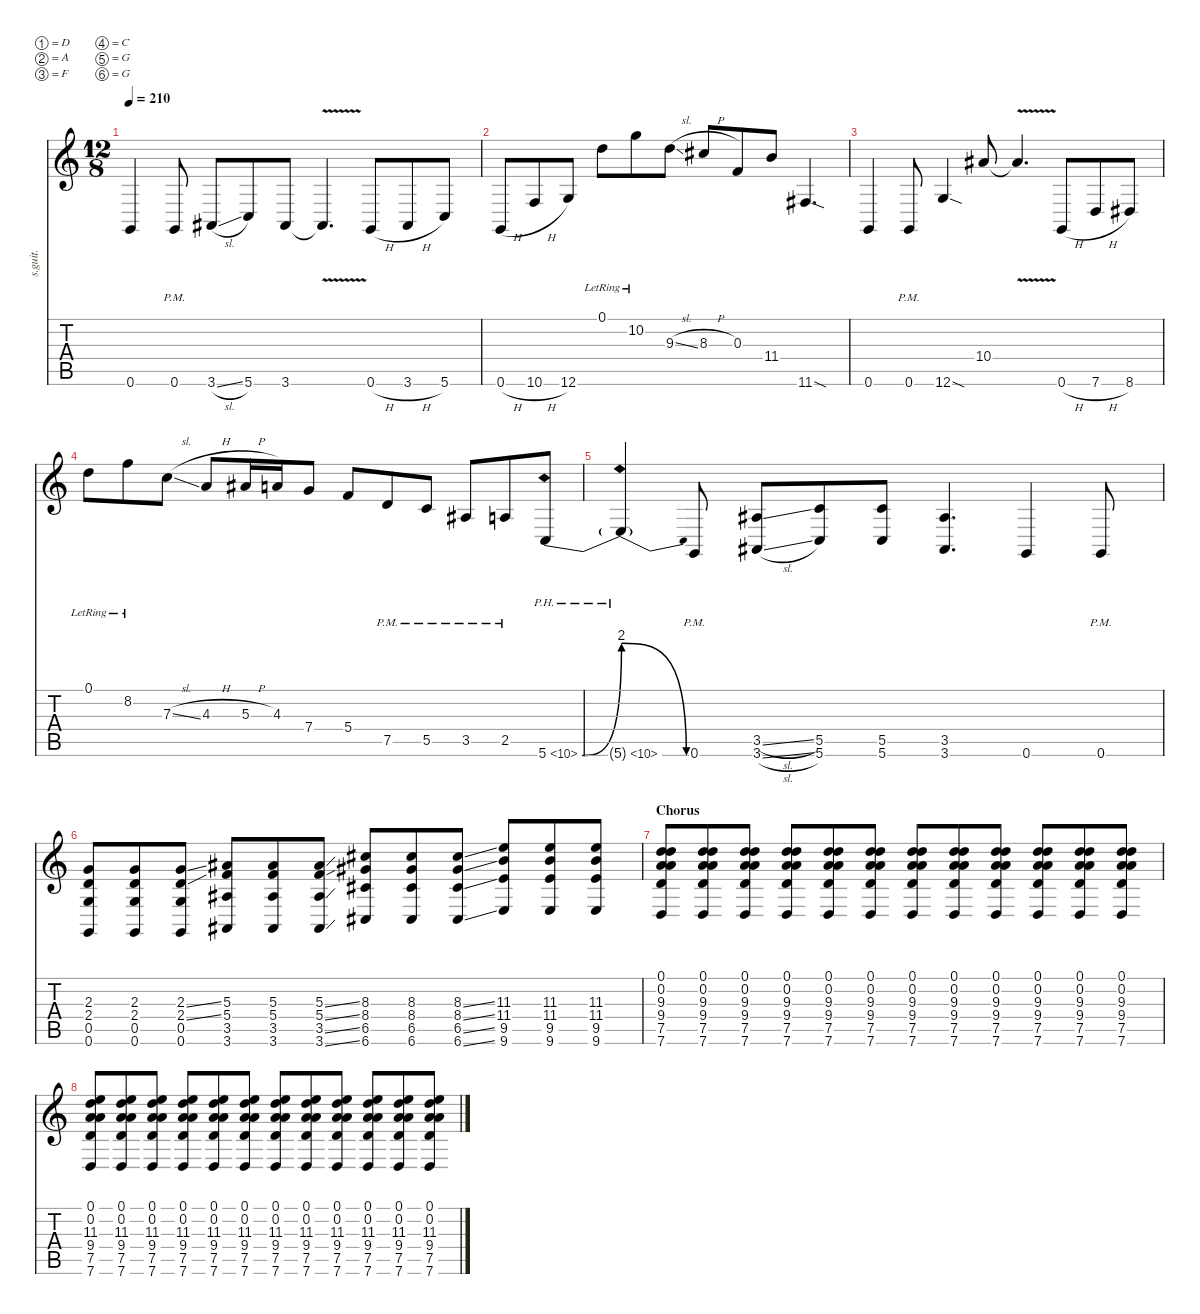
\defaultSystemsLayout 4
\hideDynamics
\bracketExtendMode nobrackets
\track ("Rythm Guitar 2" "s.guit.") {instrument distortionguitar}
\staff {score tabs}
\tuning (D4 A3 F3 C3 G2 G1)
\ts (12 8)
\tempo 210
\clef g2
\ks c
0.6.4{lyrics (0 "") lyrics (1 "") lyrics (2 "") lyrics (3 "") lyrics (4 "") dy f} 0.6{pm}.8{lyrics (0 "") lyrics (1 "") lyrics (2 "") lyrics (3 "") lyrics (4 "")} 3.6{sl acc #}.8{lyrics (0 "") lyrics (1 "") lyrics (2 "") lyrics (3 "") lyrics (4 "")} 5.6.8{lyrics (0 "") lyrics (1 "") lyrics (2 "") lyrics (3 "") lyrics (4 "")} 3.6{acc #}.8{lyrics (0 "") lyrics (1 "") lyrics (2 "") lyrics (3 "") lyrics (4 "")} 3.6{v t acc #}.4{d lyrics (0 "") lyrics (1 "") lyrics (2 "") lyrics (3 "") lyrics (4 "")} 0.6{h}.8{lyrics (0 "") lyrics (1 "") lyrics (2 "") lyrics (3 "") lyrics (4 "")} 3.6{h acc #}.8{lyrics (0 "") lyrics (1 "") lyrics (2 "") lyrics (3 "") lyrics (4 "")} 5.6.8{lyrics (0 "") lyrics (1 "") lyrics (2 "") lyrics (3 "") lyrics (4 "")} |
0.6{h}.8{lyrics (0 "") lyrics (1 "") lyrics (2 "") lyrics (3 "") lyrics (4 "")} 10.6{h}.8{lyrics (0 "") lyrics (1 "") lyrics (2 "") lyrics (3 "") lyrics (4 "")} 12.6.8{lyrics (0 "") lyrics (1 "") lyrics (2 "") lyrics (3 "") lyrics (4 "")} 0.1{lr}.8{lyrics (0 "") lyrics (1 "") lyrics (2 "") lyrics (3 "") lyrics (4 "")} 10.2{lr}.8{lyrics (0 "") lyrics (1 "") lyrics (2 "") lyrics (3 "") lyrics (4 "")} 9.3{sl}.8{lyrics (0 "") lyrics (1 "") lyrics (2 "") lyrics (3 "") lyrics (4 "")} 8.3{h acc #}.8{lyrics (0 "") lyrics (1 "") lyrics (2 "") lyrics (3 "") lyrics (4 "")} 0.3.8{lyrics (0 "") lyrics (1 "") lyrics (2 "") lyrics (3 "") lyrics (4 "")} 11.4.8{lyrics (0 "") lyrics (1 "") lyrics (2 "") lyrics (3 "") lyrics (4 "")} 11.6{sod acc #}.4{d lyrics (0 "") lyrics (1 "") lyrics (2 "") lyrics (3 "") lyrics (4 "")} |
0.6.4{lyrics (0 "") lyrics (1 "") lyrics (2 "") lyrics (3 "") lyrics (4 "")} 0.6{pm}.8{lyrics (0 "") lyrics (1 "") lyrics (2 "") lyrics (3 "") lyrics (4 "")} 12.6{sod}.4{lyrics (0 "") lyrics (1 "") lyrics (2 "") lyrics (3 "") lyrics (4 "")} 10.4{acc #}.8{lyrics (0 "") lyrics (1 "") lyrics (2 "") lyrics (3 "") lyrics (4 "")} 10.4{v t acc #}.4{d lyrics (0 "") lyrics (1 "") lyrics (2 "") lyrics (3 "") lyrics (4 "")} 0.6{h}.8{lyrics (0 "") lyrics (1 "") lyrics (2 "") lyrics (3 "") lyrics (4 "")} 7.6{h}.8{lyrics (0 "") lyrics (1 "") lyrics (2 "") lyrics (3 "") lyrics (4 "")} 8.6{acc #}.8{lyrics (0 "") lyrics (1 "") lyrics (2 "") lyrics (3 "") lyrics (4 "")} |
0.1{lr}.8{lyrics (0 "") lyrics (1 "") lyrics (2 "") lyrics (3 "") lyrics (4 "")} 8.2{lr}.8{lyrics (0 "") lyrics (1 "") lyrics (2 "") lyrics (3 "") lyrics (4 "")} 7.3{sl}.8{lyrics (0 "") lyrics (1 "") lyrics (2 "") lyrics (3 "") lyrics (4 "")} 4.3{h}.8{lyrics (0 "") lyrics (1 "") lyrics (2 "") lyrics (3 "") lyrics (4 "")} 5.3{h acc #}.16{lyrics (0 "") lyrics (1 "") lyrics (2 "") lyrics (3 "") lyrics (4 "")} 4.3.16{lyrics (0 "") lyrics (1 "") lyrics (2 "") lyrics (3 "") lyrics (4 "")} 7.4.8{lyrics (0 "") lyrics (1 "") lyrics (2 "") lyrics (3 "") lyrics (4 "")} 5.4.8{lyrics (0 "") lyrics (1 "") lyrics (2 "") lyrics (3 "") lyrics (4 "")} 7.5{pm}.8{lyrics (0 "") lyrics (1 "") lyrics (2 "") lyrics (3 "") lyrics (4 "")} 5.5{pm}.8{lyrics (0 "") lyrics (1 "") lyrics (2 "") lyrics (3 "") lyrics (4 "")} 3.5{pm acc #}.8{lyrics (0 "") lyrics (1 "") lyrics (2 "") lyrics (3 "") lyrics (4 "")} 2.5{pm}.8{lyrics (0 "") lyrics (1 "") lyrics (2 "") lyrics (3 "") lyrics (4 "")} 5.6{be (bend 0 0 58.8 8) ph 5}.8{lyrics (0 "") lyrics (1 "") lyrics (2 "") lyrics (3 "") lyrics (4 "")} |
5.6{be (release 0 8 58.8 0) ph 5 t}.4{lyrics (0 "") lyrics (1 "") lyrics (2 "") lyrics (3 "") lyrics (4 "")} 0.6{pm}.8{lyrics (0 "") lyrics (1 "") lyrics (2 "") lyrics (3 "") lyrics (4 "")} (3.5{sl acc #} 3.6{sl acc #}).8{lyrics (0 "") lyrics (1 "") lyrics (2 "") lyrics (3 "") lyrics (4 "")} (5.5 5.6).8{lyrics (0 "") lyrics (1 "") lyrics (2 "") lyrics (3 "") lyrics (4 "")} (5.5 5.6).8{lyrics (0 "") lyrics (1 "") lyrics (2 "") lyrics (3 "") lyrics (4 "")} (3.5{acc #} 3.6{acc #}).4{d lyrics (0 "") lyrics (1 "") lyrics (2 "") lyrics (3 "") lyrics (4 "")} 0.6.4{lyrics (0 "") lyrics (1 "") lyrics (2 "") lyrics (3 "") lyrics (4 "")} 0.6{pm}.8{lyrics (0 "") lyrics (1 "") lyrics (2 "") lyrics (3 "") lyrics (4 "")} |
(2.3 2.4 0.5 0.6).8{lyrics (0 "") lyrics (1 "") lyrics (2 "") lyrics (3 "") lyrics (4 "")} (2.3 2.4 0.5 0.6).8{lyrics (0 "") lyrics (1 "") lyrics (2 "") lyrics (3 "") lyrics (4 "")} (2.3{ss} 2.4{ss} 0.5 0.6).8{lyrics (0 "") lyrics (1 "") lyrics (2 "") lyrics (3 "") lyrics (4 "")} (5.3{acc #} 5.4 3.5{acc #} 3.6{acc #}).8{lyrics (0 "") lyrics (1 "") lyrics (2 "") lyrics (3 "") lyrics (4 "")} (5.3{acc #} 5.4 3.5{acc #} 3.6{acc #}).8{lyrics (0 "") lyrics (1 "") lyrics (2 "") lyrics (3 "") lyrics (4 "")} (5.3{ss acc #} 5.4{ss} 3.5{ss acc #} 3.6{ss acc #}).8{lyrics (0 "") lyrics (1 "") lyrics (2 "") lyrics (3 "") lyrics (4 "")} (8.3{acc #} 8.4{acc #} 6.5{acc #} 6.6{acc #}).8{lyrics (0 "") lyrics (1 "") lyrics (2 "") lyrics (3 "") lyrics (4 "")} (8.3{acc #} 8.4{acc #} 6.5{acc #} 6.6{acc #}).8{lyrics (0 "") lyrics (1 "") lyrics (2 "") lyrics (3 "") lyrics (4 "")} (8.3{ss acc #} 8.4{ss acc #} 6.5{ss acc #} 6.6{ss acc #}).8{lyrics (0 "") lyrics (1 "") lyrics (2 "") lyrics (3 "") lyrics (4 "")} (11.3 11.4 9.5 9.6).8{lyrics (0 "") lyrics (1 "") lyrics (2 "") lyrics (3 "") lyrics (4 "")} (11.3 11.4 9.5 9.6).8{lyrics (0 "") lyrics (1 "") lyrics (2 "") lyrics (3 "") lyrics (4 "")} (11.3 11.4 9.5 9.6).8{lyrics (0 "") lyrics (1 "") lyrics (2 "") lyrics (3 "") lyrics (4 "")} |
\section ("" "Chorus")
(0.1 0.2 9.3 9.4 7.5 7.6).8{lyrics (0 "") lyrics (1 "") lyrics (2 "") lyrics (3 "") lyrics (4 "")} (0.1 0.2 9.3 9.4 7.5 7.6).8{lyrics (0 "") lyrics (1 "") lyrics (2 "") lyrics (3 "") lyrics (4 "")} (0.1 0.2 9.3 9.4 7.5 7.6).8{lyrics (0 "") lyrics (1 "") lyrics (2 "") lyrics (3 "") lyrics (4 "")} (0.1 0.2 9.3 9.4 7.5 7.6).8{lyrics (0 "") lyrics (1 "") lyrics (2 "") lyrics (3 "") lyrics (4 "")} (0.1 0.2 9.3 9.4 7.5 7.6).8{lyrics (0 "") lyrics (1 "") lyrics (2 "") lyrics (3 "") lyrics (4 "")} (0.1 0.2 9.3 9.4 7.5 7.6).8{lyrics (0 "") lyrics (1 "") lyrics (2 "") lyrics (3 "") lyrics (4 "")} (0.1 0.2 9.3 9.4 7.5 7.6).8{lyrics (0 "") lyrics (1 "") lyrics (2 "") lyrics (3 "") lyrics (4 "")} (0.1 0.2 9.3 9.4 7.5 7.6).8{lyrics (0 "") lyrics (1 "") lyrics (2 "") lyrics (3 "") lyrics (4 "")} (0.1 0.2 9.3 9.4 7.5 7.6).8{lyrics (0 "") lyrics (1 "") lyrics (2 "") lyrics (3 "") lyrics (4 "")} (0.1 0.2 9.3 9.4 7.5 7.6).8{lyrics (0 "") lyrics (1 "") lyrics (2 "") lyrics (3 "") lyrics (4 "")} (0.1 0.2 9.3 9.4 7.5 7.6).8{lyrics (0 "") lyrics (1 "") lyrics (2 "") lyrics (3 "") lyrics (4 "")} (0.1 0.2 9.3 9.4 7.5 7.6).8{lyrics (0 "") lyrics (1 "") lyrics (2 "") lyrics (3 "") lyrics (4 "")} |
(0.1 0.2 11.3 9.4 7.5 7.6).8{lyrics (0 "") lyrics (1 "") lyrics (2 "") lyrics (3 "") lyrics (4 "")} (0.1 0.2 11.3 9.4 7.5 7.6).8{lyrics (0 "") lyrics (1 "") lyrics (2 "") lyrics (3 "") lyrics (4 "")} (0.1 0.2 11.3 9.4 7.5 7.6).8{lyrics (0 "") lyrics (1 "") lyrics (2 "") lyrics (3 "") lyrics (4 "")} (0.1 0.2 11.3 9.4 7.5 7.6).8{lyrics (0 "") lyrics (1 "") lyrics (2 "") lyrics (3 "") lyrics (4 "")} (0.1 0.2 11.3 9.4 7.5 7.6).8{lyrics (0 "") lyrics (1 "") lyrics (2 "") lyrics (3 "") lyrics (4 "")} (0.1 0.2 11.3 9.4 7.5 7.6).8{lyrics (0 "") lyrics (1 "") lyrics (2 "") lyrics (3 "") lyrics (4 "")} (0.1 0.2 11.3 9.4 7.5 7.6).8{lyrics (0 "") lyrics (1 "") lyrics (2 "") lyrics (3 "") lyrics (4 "")} (0.1 0.2 11.3 9.4 7.5 7.6).8{lyrics (0 "") lyrics (1 "") lyrics (2 "") lyrics (3 "") lyrics (4 "")} (0.1 0.2 11.3 9.4 7.5 7.6).8{lyrics (0 "") lyrics (1 "") lyrics (2 "") lyrics (3 "") lyrics (4 "")} (0.1 0.2 11.3 9.4 7.5 7.6).8{lyrics (0 "") lyrics (1 "") lyrics (2 "") lyrics (3 "") lyrics (4 "")} (0.1 0.2 11.3 9.4 7.5 7.6).8{lyrics (0 "") lyrics (1 "") lyrics (2 "") lyrics (3 "") lyrics (4 "")} (0.1 0.2 11.3 9.4 7.5 7.6).8{lyrics (0 "") lyrics (1 "") lyrics (2 "") lyrics (3 "") lyrics (4 "")}
